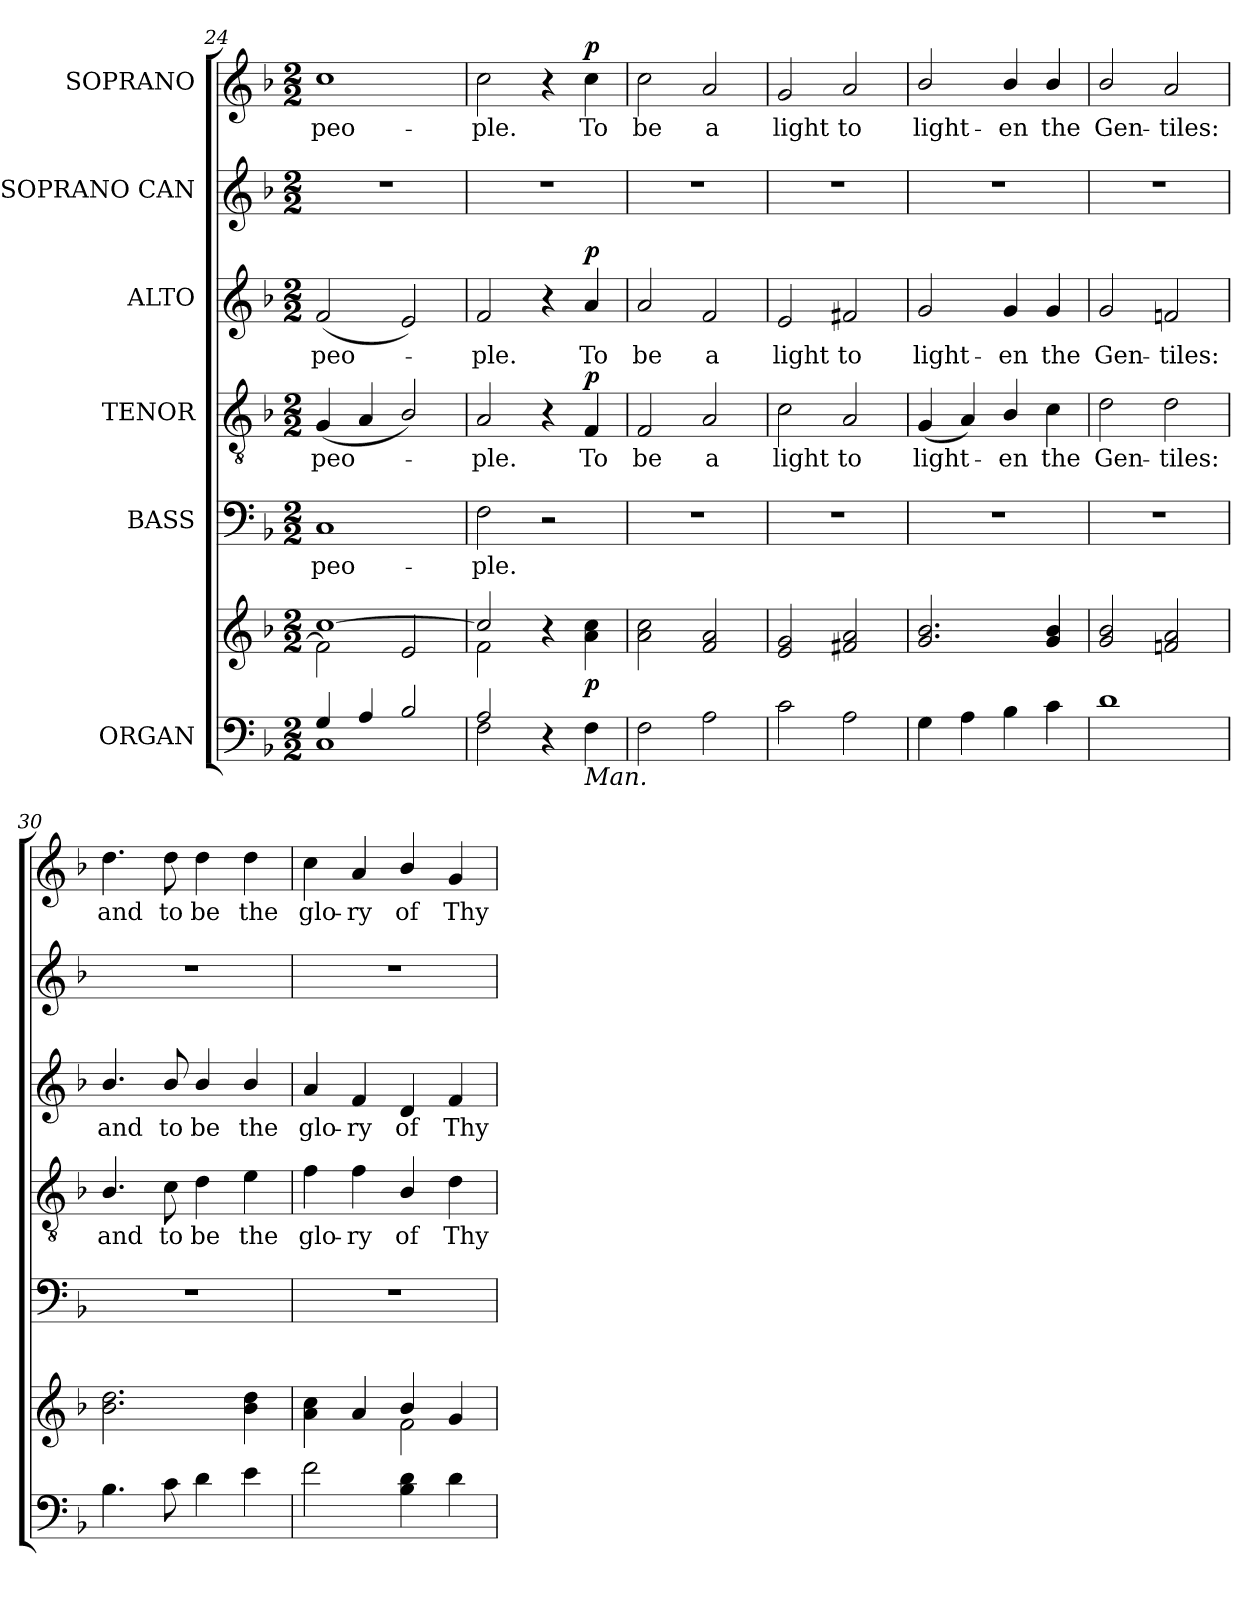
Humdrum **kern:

**kern	**kern	**dynam	**kern	**text	**kern	**text	**dynam	**kern	**text	**dynam	**kern	**kern	**text	**dynam
*part6	*part6	*part6	*part5	*part5	*part4	*part4	*part4	*part3	*part3	*part3	*part2	*part1	*part1	*part1
*staff7	*staff6	*staff6/7	*staff5	*staff5	*staff4	*staff4	*staff4	*staff3	*staff3	*staff3	*staff2	*staff1	*staff1	*staff1
*I"ORGAN	*	*	*I"BASS	*	*I"TENOR	*	*	*I"ALTO	*	*	*I"SOPRANO CAN	*I"SOPRANO	*	*
*clefF4	*clefG2	*	*clefF4	*	*clefGv2	*	*	*clefG2	*	*	*clefG2	*clefG2	*	*
*	*	*	*	*	*ITrd7c12	*	*	*	*	*	*	*	*	*
*k[b-]	*k[b-]	*	*k[b-]	*	*k[b-]	*	*	*k[b-]	*	*	*k[b-]	*k[b-]	*	*
*d:	*d:	*	*d:	*	*d:	*	*	*d:	*	*	*d:	*d:	*	*
*M2/2	*M2/2	*	*M2/2	*	*M2/2	*	*	*M2/2	*	*	*M2/2	*M2/2	*	*
=24	=24	=24	=24	=24	=24	=24	=24	=24	=24	=24	=24	=24	=24	=24
*^	*^	*	*	*	*	*	*	*	*	*	*	*	*	*
!	!	!	!	!	!	!LO:LY:b:color=#000000	!	!	!	!	!	!	!	!	!	!
!	!	!	!	!	!	!	!	!LO:LY:b:color=#000000	!	!	!	!	!	!	!	!
!	!	!	!	!	!	!	!	!	!	!	!LO:LY:b:color=#000000	!	!	!	!	!
!	!	!	!	!	!	!	!	!	!	!	!	!	!	!	!LO:LY:b:color=#000000	!
4Gi/	1Ci	[1cci	2fi\]	.	1Ci	peo-	(4GGi/	peo-	.	(2fi/	peo-	.	1r	1cci	peo-	.
4Ai/	.	.	.	.	.	.	4AAi/	.	.	.	.	.	.	.	.	.
2B-i/	.	.	2ei/	.	.	.	2BB-i/)	.	.	2ei/)	.	.	.	.	.	.
=25	=25	=25	=25	=25	=25	=25	=25	=25	=25	=25	=25	=25	=25	=25	=25	=25
!	!	!	!	!	!	!LO:LY:b:color=#000000	!	!	!	!	!	!	!	!	!	!
!	!	!	!	!	!	!	!	!LO:LY:b:color=#000000	!	!	!	!	!	!	!	!
!	!	!	!	!	!	!	!	!	!	!	!LO:LY:b:color=#000000	!	!	!	!	!
!	!	!	!	!	!	!	!	!	!	!	!	!	!	!	!LO:LY:b:color=#000000	!
2Ai/	2Fi\	2cci/]	2fi\	.	2Fi\	-ple.	2AAi/	-ple.	.	2fi/	-ple.	.	1r	2cci\	-ple.	.
4r	2ryy	4r	2ryy	.	2r	.	4r	.	.	4r	.	.	.	4r	.	.
!	!	!	!	!	!	!	!	!LO:LY:b:color=#000000	!	!	!	!	!	!	!	!
!	!	!	!	!	!	!	!	!	!	!	!LO:LY:b:color=#000000	!	!	!	!	!
!LO:TX:b:i:t=Man.	!	!	!	!	!	!	!	!	!	!	!	!	!	!	!	!
!	!	!	!	!	!	!	!	!	!	!	!	!	!	!	!LO:LY:b:color=#000000	!
4Fi\	.	4ai\ 4cci	.	p	.	.	4FFi/	To	p	4ai/	To	p	.	4cci\	To	p
*v	*v	*	*	*	*	*	*	*	*	*	*	*	*	*	*	*
*	*v	*v	*	*	*	*	*	*	*	*	*	*	*	*	*
=26	=26	=26	=26	=26	=26	=26	=26	=26	=26	=26	=26	=26	=26	=26
!	!	!	!	!	!	!LO:LY:b:color=#000000	!	!	!	!	!	!	!	!
!	!	!	!	!	!	!	!	!	!LO:LY:b:color=#000000	!	!	!	!	!
!	!	!	!	!	!	!	!	!	!	!	!	!	!LO:LY:b:color=#000000	!
2Fi\	2ai\ 2cci	.	1r	.	2FFi/	be	.	2ai/	be	.	1r	2cci\	be	.
!	!	!	!	!	!	!LO:LY:b:color=#000000	!	!	!	!	!	!	!	!
!	!	!	!	!	!	!	!	!	!LO:LY:b:color=#000000	!	!	!	!	!
!	!	!	!	!	!	!	!	!	!	!	!	!	!LO:LY:b:color=#000000	!
2Ai\	2fi/ 2ai	.	.	.	2AAi/	a	.	2fi/	a	.	.	2ai/	a	.
=27	=27	=27	=27	=27	=27	=27	=27	=27	=27	=27	=27	=27	=27	=27
!	!	!	!	!	!	!LO:LY:b:color=#000000	!	!	!	!	!	!	!	!
!	!	!	!	!	!	!	!	!	!LO:LY:b:color=#000000	!	!	!	!	!
!	!	!	!	!	!	!	!	!	!	!	!	!	!LO:LY:b:color=#000000	!
2ci\	2ei/ 2gi	.	1r	.	2Ci\	light	.	2ei/	light	.	1r	2gi/	light	.
!	!	!	!	!	!	!LO:LY:b:color=#000000	!	!	!	!	!	!	!	!
!	!	!	!	!	!	!	!	!	!LO:LY:b:color=#000000	!	!	!	!	!
!	!	!	!	!	!	!	!	!	!	!	!	!	!LO:LY:b:color=#000000	!
2Ai\	2f#Xi/ 2ai	.	.	.	2AAi/	to	.	2f#Xi/	to	.	.	2ai/	to	.
=28	=28	=28	=28	=28	=28	=28	=28	=28	=28	=28	=28	=28	=28	=28
!	!	!	!	!	!	!LO:LY:b:color=#000000	!	!	!	!	!	!	!	!
!	!	!	!	!	!	!	!	!	!LO:LY:b:color=#000000	!	!	!	!	!
!	!	!	!	!	!	!	!	!	!	!	!	!	!LO:LY:b:color=#000000	!
4Gi\	2.gi/ 2.b-i	.	1r	.	(4GGi/	light-	.	2gi/	light-	.	1r	2b-i/	light-	.
4Ai\	.	.	.	.	4AAi/)	.	.	.	.	.	.	.	.	.
!	!	!	!	!	!	!LO:LY:b:color=#000000	!	!	!	!	!	!	!	!
!	!	!	!	!	!	!	!	!	!LO:LY:b:color=#000000	!	!	!	!	!
!	!	!	!	!	!	!	!	!	!	!	!	!	!LO:LY:b:color=#000000	!
4B-i\	.	.	.	.	4BB-i/	-en	.	4gi/	-en	.	.	4b-i/	-en	.
!	!	!	!	!	!	!LO:LY:b:color=#000000	!	!	!	!	!	!	!	!
!	!	!	!	!	!	!	!	!	!LO:LY:b:color=#000000	!	!	!	!	!
!	!	!	!	!	!	!	!	!	!	!	!	!	!LO:LY:b:color=#000000	!
4ci\	4gi/ 4b-i	.	.	.	4Ci\	the	.	4gi/	the	.	.	4b-i/	the	.
=29	=29	=29	=29	=29	=29	=29	=29	=29	=29	=29	=29	=29	=29	=29
!	!	!	!	!	!	!LO:LY:b:color=#000000	!	!	!	!	!	!	!	!
!	!	!	!	!	!	!	!	!	!LO:LY:b:color=#000000	!	!	!	!	!
!	!	!	!	!	!	!	!	!	!	!	!	!	!LO:LY:b:color=#000000	!
1di	2gi/ 2b-i	.	1r	.	2Di\	Gen-	.	2gi/	Gen-	.	1r	2b-i/	Gen-	.
!	!	!	!	!	!	!LO:LY:b:color=#000000	!	!	!	!	!	!	!	!
!	!	!	!	!	!	!	!	!	!LO:LY:b:color=#000000	!	!	!	!	!
!	!	!	!	!	!	!	!	!	!	!	!	!	!LO:LY:b:color=#000000	!
.	2fni/ 2ai	.	.	.	2Di\	-tiles:	.	2fni/	-tiles:	.	.	2ai/	-tiles:	.
!!LO:PB:g=z
=30	=30	=30	=30	=30	=30	=30	=30	=30	=30	=30	=30	=30	=30	=30
!	!	!	!	!	!	!LO:LY:b:color=#000000	!	!	!	!	!	!	!	!
!	!	!	!	!	!	!	!	!	!LO:LY:b:color=#000000	!	!	!	!	!
!	!	!	!	!	!	!	!	!	!	!	!	!	!LO:LY:b:color=#000000	!
4.B-i\	2.b-i\ 2.ddi	.	1r	.	4.BB-i/	and	.	4.b-i/	and	.	1r	4.ddi\	and	.
!	!	!	!	!	!	!LO:LY:b:color=#000000	!	!	!	!	!	!	!	!
!	!	!	!	!	!	!	!	!	!LO:LY:b:color=#000000	!	!	!	!	!
!	!	!	!	!	!	!	!	!	!	!	!	!	!LO:LY:b:color=#000000	!
8ci\	.	.	.	.	8Ci\	to	.	8b-i/	to	.	.	8ddi\	to	.
!	!	!	!	!	!	!LO:LY:b:color=#000000	!	!	!	!	!	!	!	!
!	!	!	!	!	!	!	!	!	!LO:LY:b:color=#000000	!	!	!	!	!
!	!	!	!	!	!	!	!	!	!	!	!	!	!LO:LY:b:color=#000000	!
4di\	.	.	.	.	4Di\	be	.	4b-i/	be	.	.	4ddi\	be	.
!	!	!	!	!	!	!LO:LY:b:color=#000000	!	!	!	!	!	!	!	!
!	!	!	!	!	!	!	!	!	!LO:LY:b:color=#000000	!	!	!	!	!
!	!	!	!	!	!	!	!	!	!	!	!	!	!LO:LY:b:color=#000000	!
4ei\	4b-i\ 4ddi	.	.	.	4Ei\	the	.	4b-i/	the	.	.	4ddi\	the	.
=31	=31	=31	=31	=31	=31	=31	=31	=31	=31	=31	=31	=31	=31	=31
*	*^	*	*	*	*	*	*	*	*	*	*	*	*	*
!	!	!	!	!	!	!	!LO:LY:b:color=#000000	!	!	!	!	!	!	!	!
!	!	!	!	!	!	!	!	!	!	!LO:LY:b:color=#000000	!	!	!	!	!
!	!	!	!	!	!	!	!	!	!	!	!	!	!	!LO:LY:b:color=#000000	!
2fi\	4ai\ 4cci	2ryy	.	1r	.	4Fi\	glo-	.	4ai/	glo-	.	1r	4cci\	glo-	.
!	!	!	!	!	!	!	!LO:LY:b:color=#000000	!	!	!	!	!	!	!	!
!	!	!	!	!	!	!	!	!	!	!LO:LY:b:color=#000000	!	!	!	!	!
!	!	!	!	!	!	!	!	!	!	!	!	!	!	!LO:LY:b:color=#000000	!
.	4ai/	.	.	.	.	4Fi\	-ry	.	4fi/	-ry	.	.	4ai/	-ry	.
!	!	!	!	!	!	!	!LO:LY:b:color=#000000	!	!	!	!	!	!	!	!
!	!	!	!	!	!	!	!	!	!	!LO:LY:b:color=#000000	!	!	!	!	!
!	!	!	!	!	!	!	!	!	!	!	!	!	!	!LO:LY:b:color=#000000	!
4B-i\ 4di	4b-i/	2fi\	.	.	.	4BB-i/	of	.	4di/	of	.	.	4b-i/	of	.
!	!	!	!	!	!	!	!LO:LY:b:color=#000000	!	!	!	!	!	!	!	!
!	!	!	!	!	!	!	!	!	!	!LO:LY:b:color=#000000	!	!	!	!	!
!	!	!	!	!	!	!	!	!	!	!	!	!	!	!LO:LY:b:color=#000000	!
4di\	4gi/	.	.	.	.	4Di\	Thy	.	4fi/	Thy	.	.	4gi/	Thy	.
*	*v	*v	*	*	*	*	*	*	*	*	*	*	*	*	*
=	=	=	=	=	=	=	=	=	=	=	=	=	=	=
*-	*-	*-	*-	*-	*-	*-	*-	*-	*-	*-	*-	*-	*-	*-
